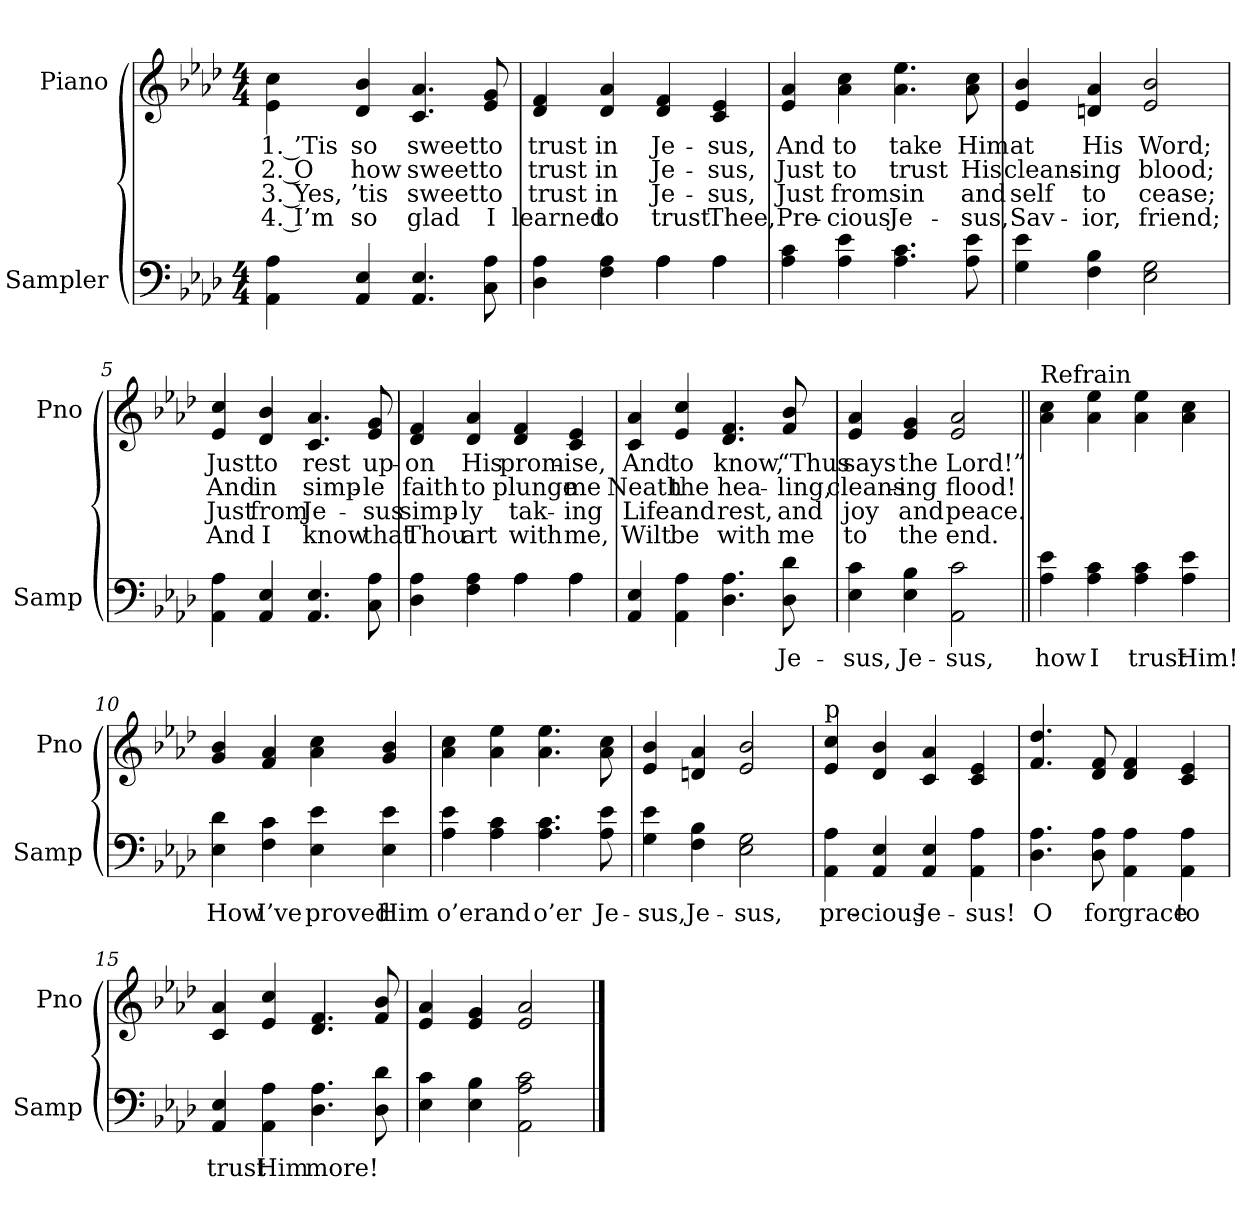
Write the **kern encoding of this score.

**kern	**text	**kern	**text	**text	**text	**text
*part2	*part2	*part1	*part1	*part1	*part1	*part1
*staff2	*staff2	*staff1	*staff1	*staff1	*staff1	*staff1
*I"Sampler	*	*I"Piano	*	*	*	*
*I'Samp	*	*I'Pno	*	*	*	*
*clefF4	*	*clefG2	*	*	*	*
*k[b-e-a-d-]	*	*k[b-e-a-d-]	*	*	*	*
*A-:	*	*A-:	*	*	*	*
*M4/4	*	*M4/4	*	*	*	*
=1	=1	=1	=1	=1	=1	=1
4AA- 4A-	.	4e-\ 4cc\	1. ’Tis	2. O	3. Yes,	4. I’m
4AA- 4E-	.	4d- 4b-	so	how	’tis	so
4.AA- 4.E-	.	4.c 4.a-	sweet	sweet	sweet	glad
8C 8A-	.	8e- 8g	to	to	to	I
=2	=2	=2	=2	=2	=2	=2
*^	*	*	*	*	*	*
4D- 4A-	2ryy	.	4d- 4f	trust	trust	trust	learned
4F 4A-	.	.	4d- 4a-	in	in	in	to
4A-\	4A-	.	4d- 4f	Je-	Je-	Je-	trust
4A-\	4A-	.	4c 4e-	-sus,	-sus,	-sus,	Thee,
*v	*v	*	*	*	*	*	*
=3	=3	=3	=3	=3	=3	=3
4A- 4c	.	4e- 4a-	And	Just	Just	Pre-
4A- 4e-	.	4a- 4cc	to	to	from	-cious
4.A- 4.c	.	4.a- 4.ee-	take	trust	sin	Je-
8A- 8e-	.	8a- 8cc	Him	His	and	-sus,
=4	=4	=4	=4	=4	=4	=4
4G 4e-	.	4e- 4b-	at	cleans-	self	Sav-
4F 4B-	.	4dn 4a-	His	-ing	to	-ior,
2E- 2G	.	2e- 2b-	Word;	blood;	cease;	friend;
=5	=5	=5	=5	=5	=5	=5
4AA- 4A-	.	4e- 4cc	Just	And	Just	And
4AA- 4E-	.	4d- 4b-	to	in	from	I
4.AA- 4.E-	.	4.c 4.a-	rest	simp-	Je-	know
8C 8A-	.	8e- 8g	up-	-le	-sus	that
=6	=6	=6	=6	=6	=6	=6
*^	*	*	*	*	*	*
4D- 4A-	2ryy	.	4d- 4f	-on	faith	simp-	Thou
4F 4A-	.	.	4d- 4a-	His	to	-ly	art
4A-\	4A-	.	4d- 4f	prom-	plunge	tak-	with
4A-\	4A-	.	4c 4e-	-ise,	me	-ing	me,
*v	*v	*	*	*	*	*	*
=7	=7	=7	=7	=7	=7	=7
4AA- 4E-	.	4c 4a-	And	Neath	Life	Wilt
4AA- 4A-	.	4e- 4cc	to	the	and	be
4.D- 4.A-	.	4.d- 4.f	know,	hea-	rest,	with
8D- 8d-	Je-	8f 8b-	“Thus	-ling,	and	me
=8	=8	=8	=8	=8	=8	=8
4E- 4c	-sus,	4e- 4a-	says	cleans-	joy	to
4E- 4B-	Je-	4e- 4g	the	-ing	and	the
2AA- 2c	-sus,	2e- 2a-	Lord!”	flood!	peace.	end.
=9||	=9||	=9||	=9||	=9||	=9||	=9||
!	!	!LO:TX:t=Refrain	!	!	!	!
4A- 4e-	how	4a- 4cc	.	.	.	.
4A- 4c	I	4a- 4ee-	.	.	.	.
4A- 4c	trust	4a- 4ee-	.	.	.	.
4A- 4e-	Him!	4a- 4cc	.	.	.	.
=10	=10	=10	=10	=10	=10	=10
4E- 4d-	How	4g 4b-	.	.	.	.
4F 4c	I’ve	4f 4a-	.	.	.	.
4E- 4e-	proved	4a- 4cc	.	.	.	.
4E- 4e-	Him	4g 4b-	.	.	.	.
=11	=11	=11	=11	=11	=11	=11
4A- 4e-	o’er	4a- 4cc	.	.	.	.
4A- 4c	and	4a- 4ee-	.	.	.	.
4.A- 4.c	o’er	4.a- 4.ee-	.	.	.	.
8A- 8e-	Je-	8a- 8cc	.	.	.	.
=12	=12	=12	=12	=12	=12	=12
4G 4e-	-sus,	4e- 4b-	.	.	.	.
4F 4B-	Je-	4dn 4a-	.	.	.	.
2E- 2G	-sus,	2e- 2b-	.	.	.	.
=13	=13	=13	=13	=13	=13	=13
!	!	!LO:TX:t=p	!	!	!	!
4AA- 4A-	pre-	4e- 4cc	.	.	.	.
4AA- 4E-	-cious	4d- 4b-	.	.	.	.
4AA- 4E-	Je-	4c 4a-	.	.	.	.
4AA- 4A-	-sus!	4c 4e-	.	.	.	.
=14	=14	=14	=14	=14	=14	=14
4.D- 4.A-	O	4.f 4.dd-	.	.	.	.
8D- 8A-	for	8d- 8f	.	.	.	.
4AA- 4A-	grace	4d- 4f	.	.	.	.
4AA- 4A-	to	4c 4e-	.	.	.	.
=15	=15	=15	=15	=15	=15	=15
4AA- 4E-	trust	4c 4a-	.	.	.	.
4AA- 4A-	Him	4e- 4cc	.	.	.	.
4.D- 4.A-	more!	4.d- 4.f	.	.	.	.
8D- 8d-	.	8f 8b-	.	.	.	.
=16	=16	=16	=16	=16	=16	=16
4E- 4c	.	4e- 4a-	.	.	.	.
4E- 4B-	.	4e- 4g	.	.	.	.
2AA- 2A- 2c	.	2e- 2a-	.	.	.	.
==	==	==	==	==	==	==
*-	*-	*-	*-	*-	*-	*-
